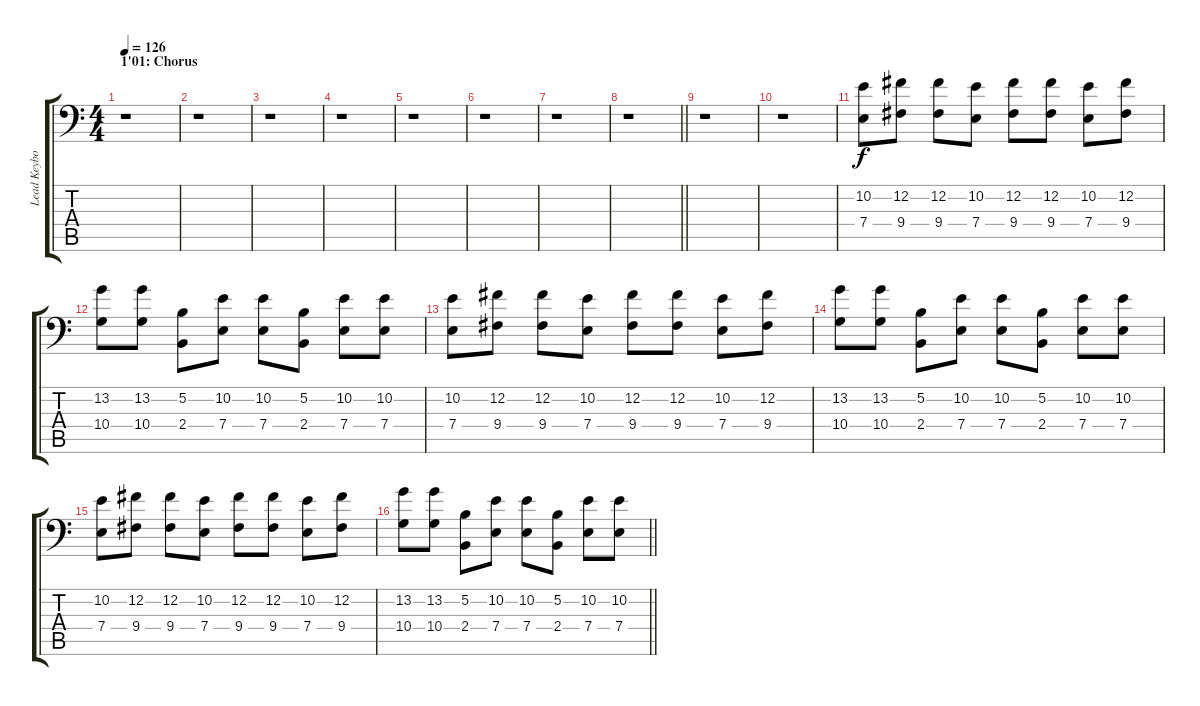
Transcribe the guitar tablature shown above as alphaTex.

\track ("Lead Keyboard" "Lead Keybo") {instrument fx4atmosphere}
\staff {score tabs}
\tuning (B3 Gb3 D3 A2 E2 A1) {hide}
\ts (4 4)
\section ("" "1'01: Chorus")
\tempo 126
\clef f4
\ks c
r.1{dy f} |
r.1 |
r.1 |
r.1 |
r.1 |
r.1 |
r.1 |
\barLineRight lightlight
r.1 |
r.1 |
r.1 |
(10.2 7.4).8 (12.2 9.4).8 (12.2 9.4).8 (10.2 7.4).8 (12.2 9.4).8 (12.2 9.4).8 (10.2 7.4).8 (12.2 9.4).8 |
(13.2 10.4).8 (13.2 10.4).8 (5.2 2.4).8 (10.2 7.4).8 (10.2 7.4).8 (5.2 2.4).8 (10.2 7.4).8 (10.2 7.4).8 |
(10.2 7.4).8 (12.2 9.4).8 (12.2 9.4).8 (10.2 7.4).8 (12.2 9.4).8 (12.2 9.4).8 (10.2 7.4).8 (12.2 9.4).8 |
(13.2 10.4).8 (13.2 10.4).8 (5.2 2.4).8 (10.2 7.4).8 (10.2 7.4).8 (5.2 2.4).8 (10.2 7.4).8 (10.2 7.4).8 |
(10.2 7.4).8 (12.2 9.4).8 (12.2 9.4).8 (10.2 7.4).8 (12.2 9.4).8 (12.2 9.4).8 (10.2 7.4).8 (12.2 9.4).8 |
\barLineRight lightlight
(13.2 10.4).8 (13.2 10.4).8 (5.2 2.4).8 (10.2 7.4).8 (10.2 7.4).8 (5.2 2.4).8 (10.2 7.4).8 (10.2 7.4).8
